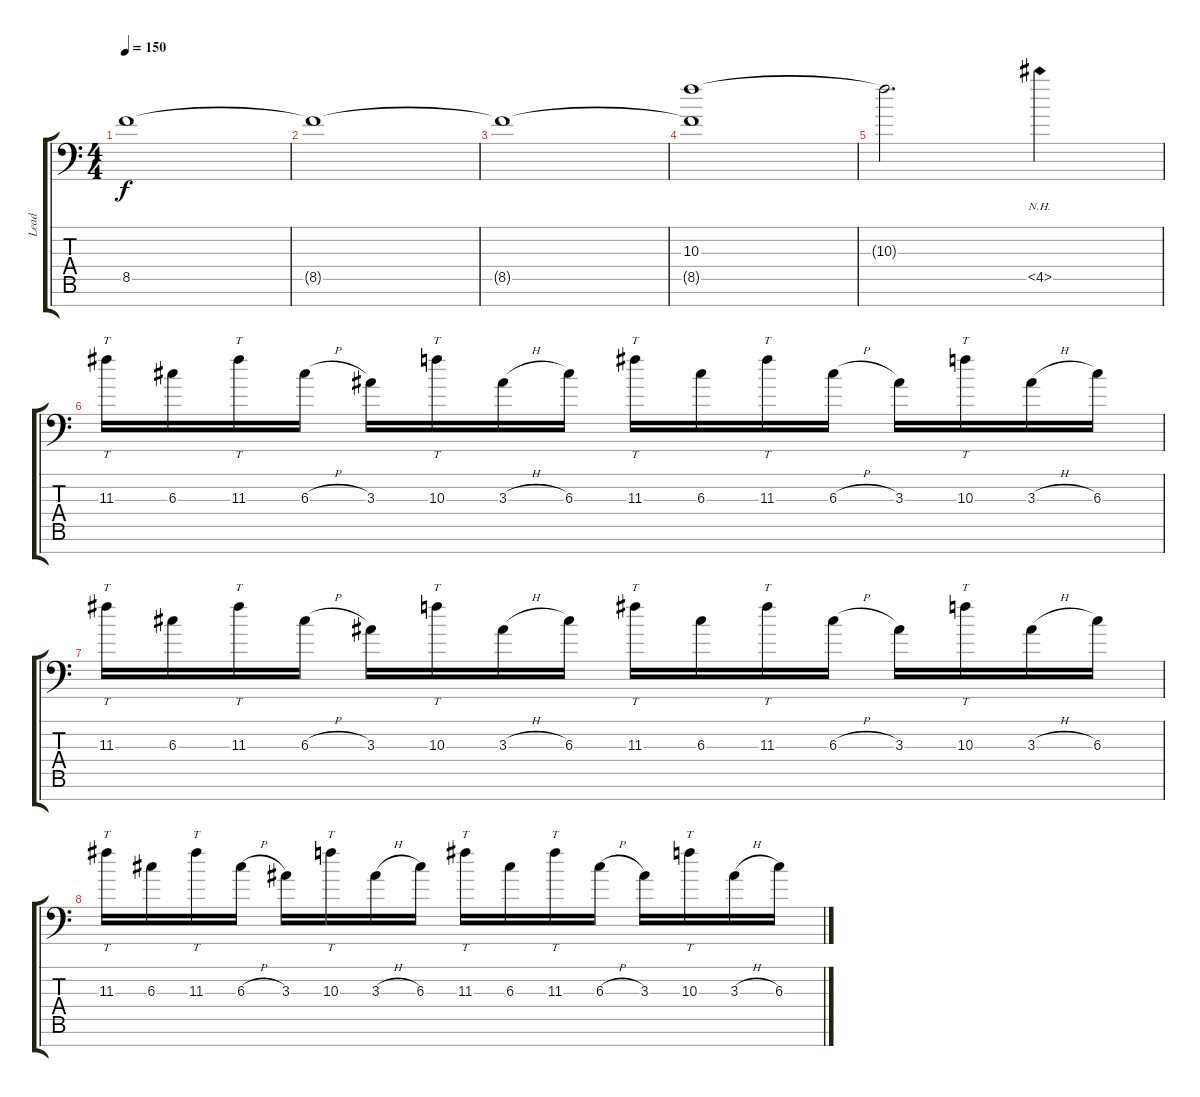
\track ("Lead" "Lead") {instrument distortionguitar}
\staff {score tabs}
\tuning (E4 B3 G3 D3 A2 E2 Bb1) {hide}
\ts (4 4)
\tempo 150
\clef f4
\ks c
8.5.1{dy f} |
8.5{t}.1 |
8.5{t}.1 |
(10.3 8.5{t}).1 |
10.3{t}.2{d} 4.5{nh}.4 |
11.3.16{tt} 6.3.16 11.3.16{tt} 6.3{h}.16 3.3.16 10.3.16{tt} 3.3{h}.16 6.3.16 11.3.16{tt} 6.3.16 11.3.16{tt} 6.3{h}.16 3.3.16 10.3.16{tt} 3.3{h}.16 6.3.16 |
11.3.16{tt} 6.3.16 11.3.16{tt} 6.3{h}.16 3.3.16 10.3.16{tt} 3.3{h}.16 6.3.16 11.3.16{tt} 6.3.16 11.3.16{tt} 6.3{h}.16 3.3.16 10.3.16{tt} 3.3{h}.16 6.3.16 |
11.3.16{tt} 6.3.16 11.3.16{tt} 6.3{h}.16 3.3.16 10.3.16{tt} 3.3{h}.16 6.3.16 11.3.16{tt} 6.3.16 11.3.16{tt} 6.3{h}.16 3.3.16 10.3.16{tt} 3.3{h}.16 6.3.16
